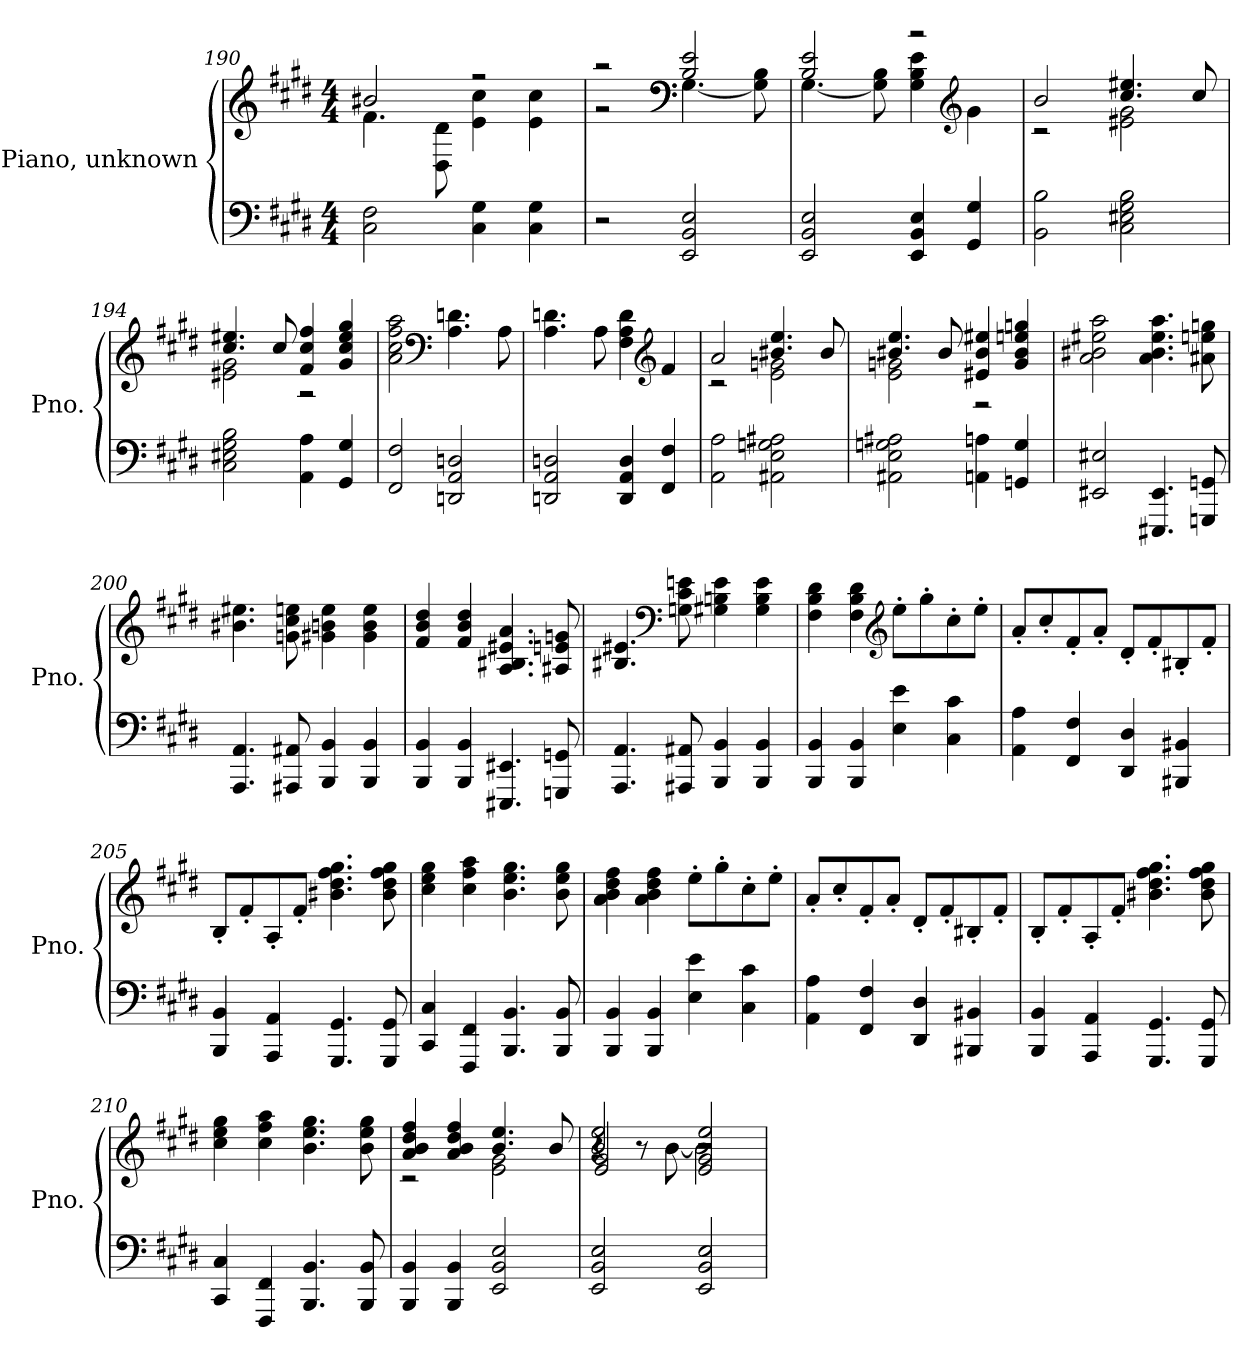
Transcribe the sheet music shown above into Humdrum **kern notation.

**kern	**kern
*part1	*part1
*staff2	*staff1
*I"Piano, unknown	*
*I'Pno.	*
*clefF4	*clefG2
*k[f#c#g#d#]	*k[f#c#g#d#]
*M4/4	*M4/4
=190	=190
*	*^
2C#\ 2F#\	2b#X/	4.f#\
.	.	8D#\ 8d#\
4C#\ 4G#\	2r	4e\ 4cc#\
4C#\ 4G#\	.	4e\ 4cc#\
!!LO:LB:g=z	!!
=191	=191	=191
2r	2r	2r
*	*clefF4	*
2EE/ 2BB/ 2E/	2B/ 2e/	[4.G#\
.	.	8G#\] 8B\
=192	=192	=192
2EE/ 2BB/ 2E/	2B/ 2e/	[4.G#\
.	.	8G#\] 8B\
4EE/ 4BB/ 4E/	2r	4G#\ 4B\ 4e\
*	*clefG2	*
4GG#/ 4G#/	.	4g#\
=193	=193	=193
2BB\ 2B\	2b/	2r
2C#\ 2E#X\ 2G#\ 2B\	4.cc#/ 4.ee#X/	2e#X\ 2g#\
.	8cc#/	.
=194	=194	=194
2C#\ 2E#X\ 2G#\ 2B\	4.cc#/ 4.ee#X/	2e#X\ 2g#\
.	8cc#/	.
4AA\ 4A\	4f#/ 4cc#/ 4ff#/	2r
4GG#/ 4G#/	4g#/ 4cc#/ 4ee#/ 4gg#/	.
*	*v	*v
=195	=195
2FF#/ 2F#/	2a\ 2cc#\ 2ff#\ 2aa\
*	*clefF4
2DDn/ 2AA/ 2Dn/	4.A\ 4.dn\
.	8A\
=196	=196
2DDn/ 2AA/ 2Dn/	4.A\ 4.dn\
.	8A\
4DD/ 4AA/ 4D/	4F#\ 4A\ 4d\
*	*clefG2
4FF#/ 4F#/	4f#/
!!LO:LB:g=z
=197	=197
*	*^
2AA\ 2A\	2a/	2r
2AA#X\ 2E\ 2Gn\ 2A#X\	4.b#X/ 4.ee/	2e\ 2gn\
.	8b#/	.
=198	=198	=198
2AA#X\ 2E\ 2Gn\ 2A#X\	4.b#X/ 4.ee/	2e\ 2gn\
.	8b#/	.
4AAn\ 4An\	4e#X/ 4b#/ 4ee#X/	2r
4GGn/ 4G/	4g/ 4b#/ 4een/ 4ggn/	.
*	*v	*v
=199	=199
2EE#X/ 2E#X/	2a\ 2b#X\ 2ee#X\ 2aa\
4.EEE#X/ 4.EE#/	4.a\ 4.b#\ 4.ee#\ 4.aa\
8GGGn/ 8GGn/	8a#X\ 8een\ 8ggn\
=200	=200
4.AAA/ 4.AA/	4.b#X\ 4.ee#X\
8AAA#X/ 8AA#X/	8gn\ 8cc#\ 8een\
4BBB/ 4BB/	4g#X\ 4bn\ 4ee\
4BBB/ 4BB/	4g#\ 4b\ 4ee\
!!LO:LB:g=z
=201	=201
4BBB/ 4BB/	4f#/ 4b/ 4dd#/
4BBB/ 4BB/	4f#/ 4b/ 4dd#/
4.EEE#X/ 4.EE#X/	4.A/ 4.B#X/ 4.e#X/ 4.a/
8GGGn/ 8GGn/	8A#X/ 8en/ 8gn/
=202	=202
4.AAA/ 4.AA/	4.B#X/ 4.e#X/
*	*clefF4
8AAA#X/ 8AA#X/	8Gn\ 8c#\ 8en\
4BBB/ 4BB/	4G#X\ 4Bn\ 4e\
4BBB/ 4BB/	4G#\ 4B\ 4e\
=203	=203
4BBB/ 4BB/	4F#\ 4B\ 4d#\
4BBB/ 4BB/	4F#\ 4B\ 4d#\
*	*clefG2
4E\ 4e\	8ee'\L
.	8gg#'\
4C#\ 4c#\	8cc#'\
.	8ee'\J
=204	=204
4AA\ 4A\	8a'/L
.	8cc#'/
4FF#/ 4F#/	8f#'/
.	8a'/J
4DD#/ 4D#/	8d#'/L
.	8f#'/
4BBB#X/ 4BB#X/	8B#X'/
.	8f#'/J
!!LO:LB:g=z
=205	=205
4BBB/ 4BB/	8B'/L
.	8f#'/
4AAA/ 4AA/	8A'/
.	8f#'/J
4.GGG#/ 4.GG#/	4.b#X\ 4.dd#\ 4.ff#\ 4.gg#\
8GGG#/ 8GG#/	8b#\ 8dd#\ 8ff#\ 8gg#\
=206	=206
4CC#/ 4C#/	4cc#\ 4ee\ 4gg#\
4FFF#/ 4FF#/	4cc#\ 4ff#\ 4aa\
4.BBB/ 4.BB/	4.b\ 4.ee\ 4.gg#\
8BBB/ 8BB/	8b\ 8ee\ 8gg#\
=207	=207
4BBB/ 4BB/	4a\ 4b\ 4dd#\ 4ff#\
4BBB/ 4BB/	4a\ 4b\ 4dd#\ 4ff#\
4E\ 4e\	8ee'\L
.	8gg#'\
4C#\ 4c#\	8cc#'\
.	8ee'\J
=208	=208
4AA\ 4A\	8a'/L
.	8cc#'/
4FF#/ 4F#/	8f#'/
.	8a'/J
4DD#/ 4D#/	8d#'/L
.	8f#'/
4BBB#X/ 4BB#X/	8B#X'/
.	8f#'/J
!!LO:LB:g=z
=209	=209
4BBB/ 4BB/	8B'/L
.	8f#'/
4AAA/ 4AA/	8A'/
.	8f#'/J
4.GGG#/ 4.GG#/	4.b#X\ 4.dd#\ 4.ff#\ 4.gg#\
8GGG#/ 8GG#/	8b#\ 8dd#\ 8ff#\ 8gg#\
=210	=210
4CC#/ 4C#/	4cc#\ 4ee\ 4gg#\
4FFF#/ 4FF#/	4cc#\ 4ff#\ 4aa\
4.BBB/ 4.BB/	4.b\ 4.ee\ 4.gg#\
8BBB/ 8BB/	8b\ 8ee\ 8gg#\
=211	=211
*	*^
4BBB/ 4BB/	4a/ 4b/ 4dd#/ 4ff#/	2r
4BBB/ 4BB/	4a/ 4b/ 4dd#/ 4ff#/	.
2EE/ 2BB/ 2E/	4.b/ 4.ee/	2e\ 2g#\
.	8b/	.
=212	=212	=212
*	*	*^
2EE/ 2BB/ 2E/	2b/ 2ee/	4r	2e/ 2g#/
.	.	8r	.
.	.	[8b\	.
2EE/ 2BB/ 2E/	2e/ 2g#/ 2ee/	2b\]	2r
*	*v	*v	*v
=	=
*-	*-
